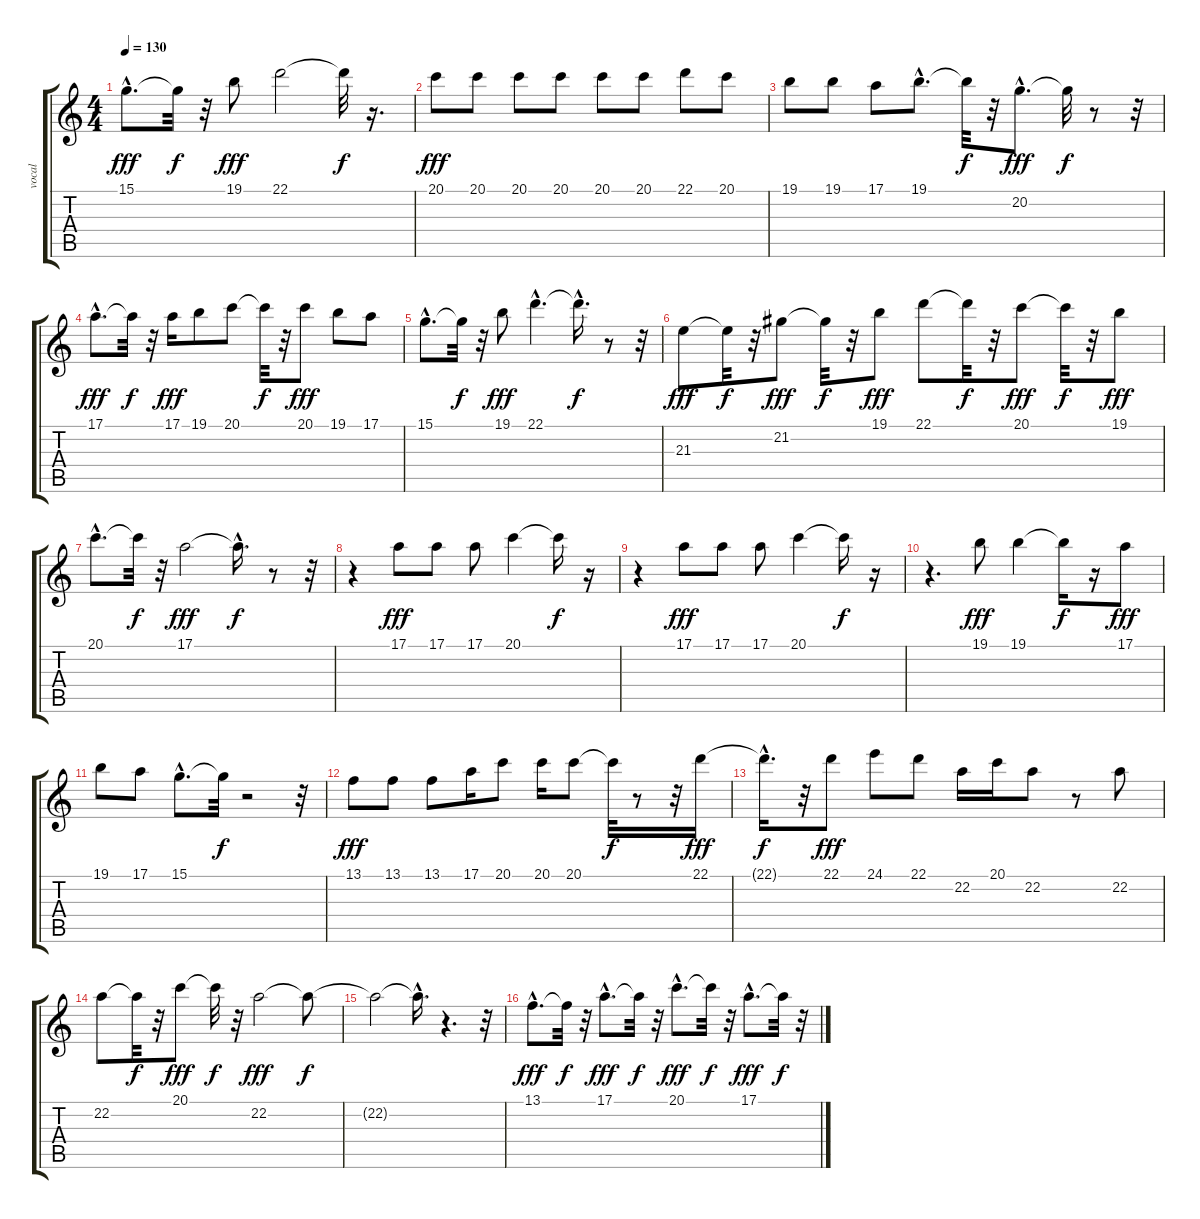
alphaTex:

\track ("vocal" "vocal") {instrument violin}
\staff {score tabs}
\tuning (E4 B3 G3 D3 A2 E2) {hide}
\ts (4 4)
\tempo 130
\clef g2
\ks c
15.1{hac}.8{d dy fff} 15.1{t}.32{dy f} r.32 19.1.8{dy fff} 22.1.2 22.1{t}.32{dy f} r.16{d} |
20.1.8{dy fff} 20.1.8 20.1.8 20.1.8 20.1.8 20.1.8 22.1.8 20.1.8 |
19.1.8 19.1.8 17.1.8 19.1{hac}.8{d} 19.1{t}.32{dy f} r.32 20.2{hac}.8{d dy fff} 20.2{t}.32{dy f} r.8 r.32 |
17.1{hac}.8{d dy fff} 17.1{t}.32{dy f} r.32 17.1.16{dy fff} 19.1.8 20.1.8 20.1{t}.32{dy f} r.32 20.1.8{dy fff} 19.1.8 17.1.8 |
15.1{hac}.8{d} 15.1{t}.32{dy f} r.32 19.1.8{dy fff} 22.1{hac}.4{d} 22.1{hac t}.16{d dy f} r.8 r.32 |
21.3.8{dy fff} 21.3{t}.32{dy f} r.32 21.2.8{dy fff} 21.2{t}.32{dy f} r.32 19.1.8{dy fff} 22.1.8 22.1{t}.32{dy f} r.32 20.1.8{dy fff} 20.1{t}.32{dy f} r.32 19.1.8{dy fff} |
20.1{hac}.8{d} 20.1{t}.32{dy f} r.32 17.1.2{dy fff} 17.1{hac t}.16{d dy f} r.8 r.32 |
r.4 17.1.8{dy fff} 17.1.8 17.1.8 20.1.4 20.1{t}.16{dy f} r.16 |
r.4 17.1.8{dy fff} 17.1.8 17.1.8 20.1.4 20.1{t}.16{dy f} r.16 |
r.4{d} 19.1.8{dy fff} 19.1.4 19.1{t}.16{dy f} r.16 17.1.8{dy fff} |
19.1.8 17.1.8 15.1{hac}.8{d} 15.1{t}.32{dy f} r.2 r.32 |
13.1.8{dy fff} 13.1.8 13.1.8 17.1.16 20.1.8 20.1.16 20.1.8 20.1{t}.32{dy f} r.8 r.32 22.1.16{dy fff} |
22.1{hac t}.16{d dy f} r.32 22.1.8{dy fff} 24.1.8 22.1.8 22.2.16 20.1.16 22.2.8 r.8 22.2.8 |
22.2.8 22.2{t}.32{dy f} r.32 20.1.8{dy fff} 20.1{t}.32{dy f} r.32 22.2.2{dy fff} 22.2{t}.8{dy f} |
22.2{t}.2 22.2{hac t}.16{d} r.4{d} r.32 |
13.1{hac}.8{d dy fff} 13.1{t}.32{dy f} r.32 17.1{hac}.8{d dy fff} 17.1{t}.32{dy f} r.32 20.1{hac}.8{d dy fff} 20.1{t}.32{dy f} r.32 17.1{hac}.8{d dy fff} 17.1{t}.32{dy f} r.32
